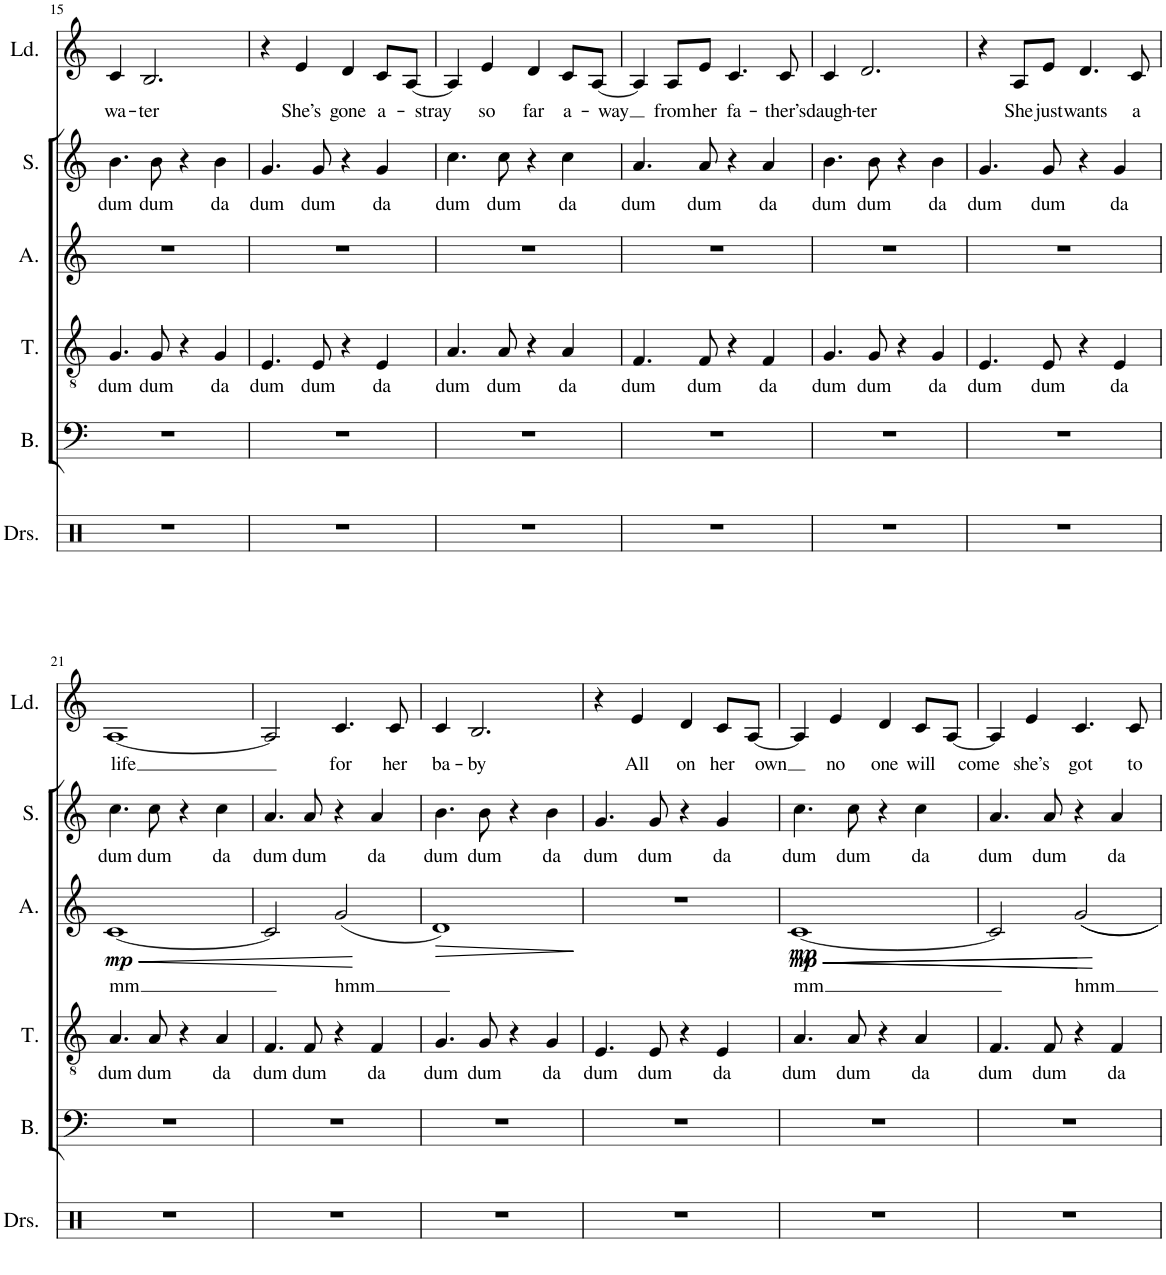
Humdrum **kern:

**kern	**kern	**kern	**text	**kern	**text	**dynam	**kern	**text	**kern	**text
*part6	*part5	*part4	*part4	*part3	*part3	*part3	*part2	*part2	*part1	*part1
*staff6	*staff5	*staff4	*staff4	*staff3	*staff3	*staff3	*staff2	*staff2	*staff1	*staff1
*I"Drumset	*I"Bass	*I"Tenor	*	*I"Alto	*	*	*I"Soprano	*	*I"Lead	*
*I'Drs.	*I'B.	*I'T.	*	*I'A.	*	*	*I'S.	*	*I'Ld.	*
!!LO:PB:g=z
*clefX	*clefF4	*clefGv2	*	*clefG2	*	*	*clefG2	*	*clefG2	*
*k[]	*k[]	*k[]	*	*k[]	*	*	*k[]	*	*k[]	*
*M2/2	*M2/2	*M2/2	*	*M2/2	*	*	*M2/2	*	*M2/2	*
*met(c|)	*met(c|)	*met(c|)	*	*met(c|)	*	*	*met(c|)	*	*met(c|)	*
=15	=15	=15	=15	=15	=15	=15	=15	=15	=15	=15
!	!	!	!LO:LY:b	!	!	!	!	!LO:LY:b	!	!LO:LY:b
1r	1r	4.G/	dum	1r	.	.	4.b\	dum	4c/	wa-
!	!	!	!	!	!	!	!	!	!	!LO:LY:b
.	.	.	.	.	.	.	.	.	2.B/	-ter
!	!	!	!LO:LY:b	!	!	!	!	!LO:LY:b	!	!
.	.	8G/	dum	.	.	.	8b\	dum	.	.
.	.	4r	.	.	.	.	4r	.	.	.
!	!	!	!LO:LY:b	!	!	!	!	!LO:LY:b	!	!
.	.	4G/	da	.	.	.	4b\	da	.	.
=16	=16	=16	=16	=16	=16	=16	=16	=16	=16	=16
!	!	!	!LO:LY:b	!	!	!	!	!LO:LY:b	!	!
1r	1r	4.E/	dum	1r	.	.	4.g/	dum	4r	.
!	!	!	!	!	!	!	!	!	!	!LO:LY:b
.	.	.	.	.	.	.	.	.	4e/	She’s
!	!	!	!LO:LY:b	!	!	!	!	!LO:LY:b	!	!
.	.	8E/	dum	.	.	.	8g/	dum	.	.
!	!	!	!	!	!	!	!	!	!	!LO:LY:b
.	.	4r	.	.	.	.	4r	.	4d/	gone
!	!	!	!LO:LY:b	!	!	!	!	!LO:LY:b	!	!LO:LY:b
.	.	4E/	da	.	.	.	4g/	da	8c/L	a-
!	!	!	!	!	!	!	!	!	!	!LO:LY:b
.	.	.	.	.	.	.	.	.	[8A/J	stray
=17	=17	=17	=17	=17	=17	=17	=17	=17	=17	=17
!	!	!	!LO:LY:b	!	!	!	!	!LO:LY:b	!	!
1r	1r	4.A/	dum	1r	.	.	4.cc\	dum	4A/]	.
!	!	!	!	!	!	!	!	!	!	!LO:LY:b
.	.	.	.	.	.	.	.	.	4e/	so
!	!	!	!LO:LY:b	!	!	!	!	!LO:LY:b	!	!
.	.	8A/	dum	.	.	.	8cc\	dum	.	.
!	!	!	!	!	!	!	!	!	!	!LO:LY:b
.	.	4r	.	.	.	.	4r	.	4d/	far
!	!	!	!LO:LY:b	!	!	!	!	!LO:LY:b	!	!LO:LY:b
.	.	4A/	da	.	.	.	4cc\	da	8c/L	a-
!	!	!	!	!	!	!	!	!	!	!LO:LY:b
.	.	.	.	.	.	.	.	.	[8A/J	way
=18	=18	=18	=18	=18	=18	=18	=18	=18	=18	=18
!	!	!	!LO:LY:b	!	!	!	!	!LO:LY:b	!	!
1r	1r	4.F/	dum	1r	.	.	4.a/	dum	4A/]	.
!	!	!	!	!	!	!	!	!	!	!LO:LY:b
.	.	.	.	.	.	.	.	.	8A/L	from
!	!	!	!LO:LY:b	!	!	!	!	!LO:LY:b	!	!LO:LY:b
.	.	8F/	dum	.	.	.	8a/	dum	8e/J	her
!	!	!	!	!	!	!	!	!	!	!LO:LY:b
.	.	4r	.	.	.	.	4r	.	4.c/	fa-
!	!	!	!LO:LY:b	!	!	!	!	!LO:LY:b	!	!
.	.	4F/	da	.	.	.	4a/	da	.	.
!	!	!	!	!	!	!	!	!	!	!LO:LY:b
.	.	.	.	.	.	.	.	.	8c/	-ther’s
=19	=19	=19	=19	=19	=19	=19	=19	=19	=19	=19
!	!	!	!LO:LY:b	!	!	!	!	!LO:LY:b	!	!LO:LY:b
1r	1r	4.G/	dum	1r	.	.	4.b\	dum	4c/	daugh-
!	!	!	!	!	!	!	!	!	!	!LO:LY:b
.	.	.	.	.	.	.	.	.	2.d/	-ter
!	!	!	!LO:LY:b	!	!	!	!	!LO:LY:b	!	!
.	.	8G/	dum	.	.	.	8b\	dum	.	.
.	.	4r	.	.	.	.	4r	.	.	.
!	!	!	!LO:LY:b	!	!	!	!	!LO:LY:b	!	!
.	.	4G/	da	.	.	.	4b\	da	.	.
=20	=20	=20	=20	=20	=20	=20	=20	=20	=20	=20
!	!	!	!LO:LY:b	!	!	!	!	!LO:LY:b	!	!
1r	1r	4.E/	dum	1r	.	.	4.g/	dum	4r	.
!	!	!	!	!	!	!	!	!	!	!LO:LY:b
.	.	.	.	.	.	.	.	.	8A/L	She
!	!	!	!LO:LY:b	!	!	!	!	!LO:LY:b	!	!LO:LY:b
.	.	8E/	dum	.	.	.	8g/	dum	8e/J	just
!	!	!	!	!	!	!	!	!	!	!LO:LY:b
.	.	4r	.	.	.	.	4r	.	4.d/	wants
!	!	!	!LO:LY:b	!	!	!	!	!LO:LY:b	!	!
.	.	4E/	da	.	.	.	4g/	da	.	.
!	!	!	!	!	!	!	!	!	!	!LO:LY:b
.	.	.	.	.	.	.	.	.	8c/	a
!!LO:LB:g=z
=21	=21	=21	=21	=21	=21	=21	=21	=21	=21	=21
!	!	!	!LO:LY:b	!	!LO:LY:b	!LO:HP:b	!	!LO:LY:b	!	!LO:LY:b
!	!	!	!	!	!	!LO:DY:n=1:b	!	!	!	!
1r	1r	4.A/	dum	[1c	mm	< mp	4.cc\	dum	[1A	life
!	!	!	!LO:LY:b	!	!	!	!	!LO:LY:b	!	!
.	.	8A/	dum	.	.	.	8cc\	dum	.	.
.	.	4r	.	.	.	.	4r	.	.	.
!	!	!	!LO:LY:b	!	!	!	!	!LO:LY:b	!	!
.	.	4A/	da	.	.	.	4cc\	da	.	.
=22	=22	=22	=22	=22	=22	=22	=22	=22	=22	=22
!	!	!	!LO:LY:b	!	!	!	!	!LO:LY:b	!	!
1r	1r	4.F/	dum	2c/]	.	.	4.a/	dum	2A/]	.
!	!	!	!LO:LY:b	!	!	!	!	!LO:LY:b	!	!
.	.	8F/	dum	.	.	.	8a/	dum	.	.
!	!	!	!	!	!LO:LY:b	!	!	!	!	!LO:LY:b
.	.	4r	.	(2g/	hmm	[	4r	.	4.c/	for
!	!	!	!LO:LY:b	!	!	!	!	!LO:LY:b	!	!
.	.	4F/	da	.	.	.	4a/	da	.	.
!	!	!	!	!	!	!	!	!	!	!LO:LY:b
.	.	.	.	.	.	.	.	.	8c/	her
=23	=23	=23	=23	=23	=23	=23	=23	=23	=23	=23
!	!	!	!LO:LY:b	!	!	!LO:HP:b	!	!LO:LY:b	!	!LO:LY:b
1r	1r	4.G/	dum	1d)	.	>	4.b\	dum	4c/	ba-
!	!	!	!	!	!	!	!	!	!	!LO:LY:b
.	.	.	.	.	.	.	.	.	2.B/	-by
!	!	!	!LO:LY:b	!	!	!	!	!LO:LY:b	!	!
.	.	8G/	dum	.	.	.	8b\	dum	.	.
.	.	4r	.	.	.	.	4r	.	.	.
!	!	!	!LO:LY:b	!	!	!	!	!LO:LY:b	!	!
.	.	4G/	da	.	.	.	4b\	da	.	.
.	.	.	.	.	.	]	.	.	.	.
=24	=24	=24	=24	=24	=24	=24	=24	=24	=24	=24
!	!	!	!LO:LY:b	!	!	!	!	!LO:LY:b	!	!
1r	1r	4.E/	dum	1r	.	.	4.g/	dum	4r	.
!	!	!	!	!	!	!	!	!	!	!LO:LY:b
.	.	.	.	.	.	.	.	.	4e/	All
!	!	!	!LO:LY:b	!	!	!	!	!LO:LY:b	!	!
.	.	8E/	dum	.	.	.	8g/	dum	.	.
!	!	!	!	!	!	!	!	!	!	!LO:LY:b
.	.	4r	.	.	.	.	4r	.	4d/	on
!	!	!	!LO:LY:b	!	!	!	!	!LO:LY:b	!	!LO:LY:b
.	.	4E/	da	.	.	.	4g/	da	8c/L	her
!	!	!	!	!	!	!	!	!	!	!LO:LY:b
.	.	.	.	.	.	.	.	.	[8A/J	own
=25	=25	=25	=25	=25	=25	=25	=25	=25	=25	=25
!	!	!	!LO:LY:b	!	!LO:LY:b	!LO:HP:b	!	!LO:LY:b	!	!
!	!	!	!	!	!	!LO:DY:n=1:b	!	!	!	!
!	!	!	!	!	!	!LO:DY:n=2:b	!	!	!	!
1r	1r	4.A/	dum	[1c	mm	< mp mp	4.cc\	dum	4A/]	.
!	!	!	!	!	!	!	!	!	!	!LO:LY:b
.	.	.	.	.	.	.	.	.	4e/	no
!	!	!	!LO:LY:b	!	!	!	!	!LO:LY:b	!	!
.	.	8A/	dum	.	.	.	8cc\	dum	.	.
!	!	!	!	!	!	!	!	!	!	!LO:LY:b
.	.	4r	.	.	.	.	4r	.	4d/	one
!	!	!	!LO:LY:b	!	!	!	!	!LO:LY:b	!	!LO:LY:b
.	.	4A/	da	.	.	.	4cc\	da	8c/L	will
!	!	!	!	!	!	!	!	!	!	!LO:LY:b
.	.	.	.	.	.	.	.	.	[8A/J	come
=26	=26	=26	=26	=26	=26	=26	=26	=26	=26	=26
!	!	!	!LO:LY:b	!	!	!LO:HP:b	!	!LO:LY:b	!	!
1r	1r	4.F/	dum	2c/]	.	<	4.a/	dum	4A/]	.
!	!	!	!	!	!	!	!	!	!	!LO:LY:b
.	.	.	.	.	.	.	.	.	4e/	she’s
!	!	!	!LO:LY:b	!	!	!	!	!LO:LY:b	!	!
.	.	8F/	dum	.	.	.	8a/	dum	.	.
!	!	!	!	!	!LO:LY:b	!	!	!	!	!LO:LY:b
.	.	4r	.	2g/	hmm	[ [	4r	.	4.c/	got
!	!	!	!LO:LY:b	!	!	!	!	!LO:LY:b	!	!
.	.	4F/	da	.	.	.	4a/	da	.	.
!	!	!	!	!	!	!	!	!	!	!LO:LY:b
.	.	.	.	.	.	.	.	.	8c/	to
=	=	=	=	=	=	=	=	=	=	=
*-	*-	*-	*-	*-	*-	*-	*-	*-	*-	*-
